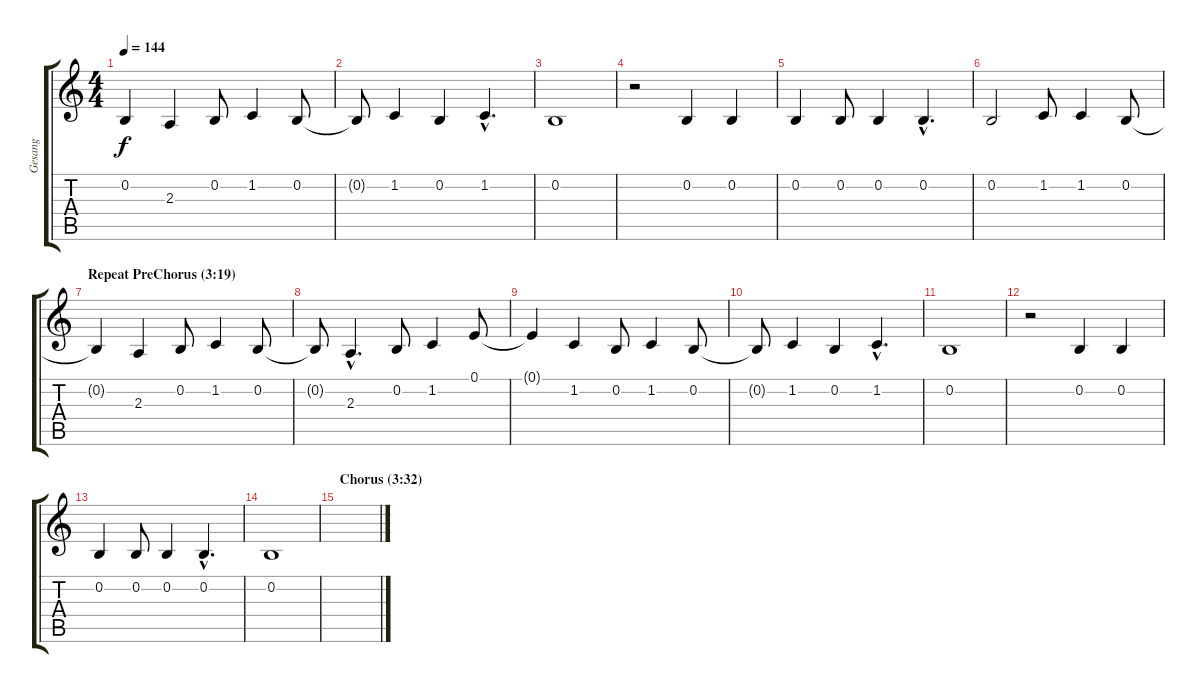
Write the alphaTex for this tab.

\track ("Gesang" "Gesang") {instrument sopranosax}
\staff {score tabs}
\tuning (E4 B3 G3 D3 A2 E2) {hide}
\ts (4 4)
\tempo 144
\clef g2
\ks c
0.2{t}.4{dy f} 2.3.4 0.2.8 1.2.4 0.2.8 |
0.2{t}.8 1.2.4 0.2.4 1.2{hac}.4{d} |
0.2.1 |
r.2 0.2.4 0.2.4 |
0.2.4 0.2.8 0.2.4 0.2{hac}.4{d} |
0.2.2 1.2.8 1.2.4 0.2.8 |
\section ("" "Repeat PreChorus (3:19)")
0.2{t}.4 2.3.4 0.2.8 1.2.4 0.2.8 |
0.2{t}.8 2.3{hac}.4{d} 0.2.8 1.2.4 0.1.8 |
0.1{t}.4 1.2.4 0.2.8 1.2.4 0.2.8 |
0.2{t}.8 1.2.4 0.2.4 1.2{hac}.4{d} |
0.2.1 |
r.2 0.2.4 0.2.4 |
0.2.4 0.2.8 0.2.4 0.2{hac}.4{d} |
0.2.1 |
\section ("" "Chorus (3:32)")
